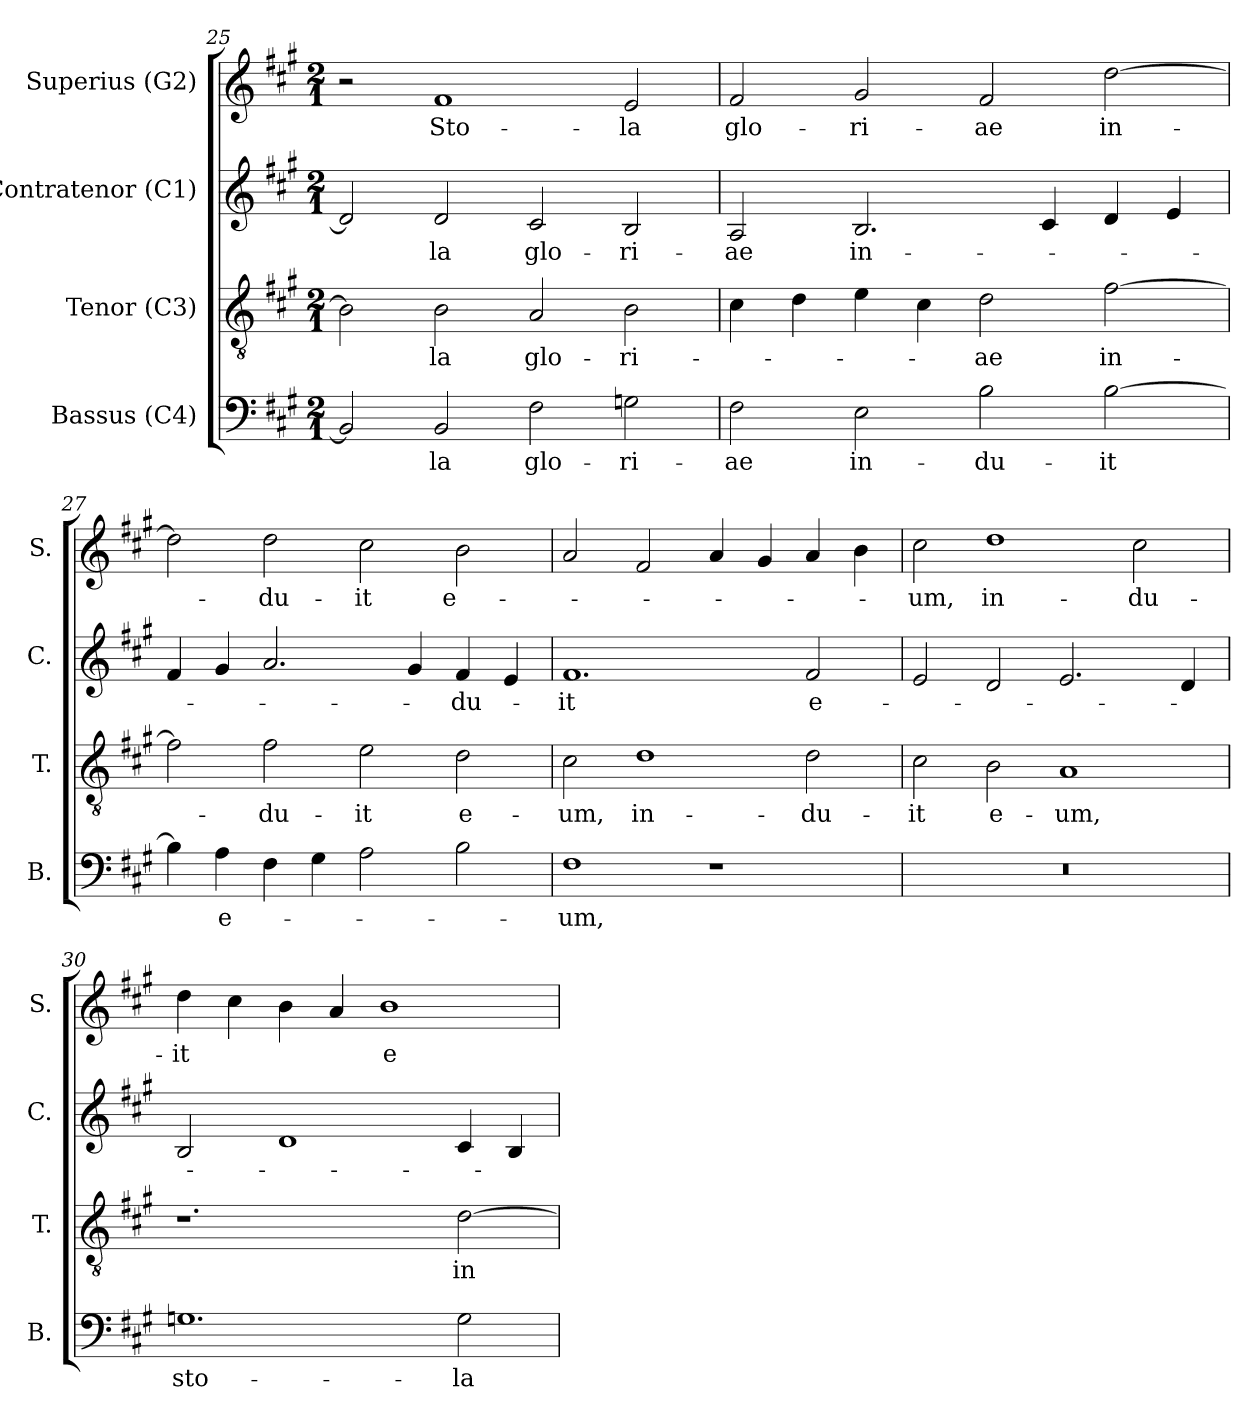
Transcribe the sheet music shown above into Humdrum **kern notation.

**kern	**text	**kern	**text	**kern	**text	**kern	**text
*part4	*part4	*part3	*part3	*part2	*part2	*part1	*part1
*staff4	*staff4	*staff3	*staff3	*staff2	*staff2	*staff1	*staff1
*I"Bassus (C4)	*	*I"Tenor (C3)	*	*I"Contratenor (C1)	*	*I"Superius (G2)	*
*I'B.	*	*I'T.	*	*I'C.	*	*I'S.	*
*clefF4	*	*clefGv2	*	*clefG2	*	*clefG2	*
*	*	*ITrd7c12	*	*ITrd7c12	*	*	*
*k[f#c#g#]	*	*k[f#c#g#]	*	*k[f#c#g#]	*	*k[f#c#g#]	*
*A:	*	*A:	*	*A:	*	*A:	*
*M2/1	*	*M2/1	*	*M2/1	*	*M2/1	*
=25	=25	=25	=25	=25	=25	=25	=25
2BBi/]	.	2BBi\]	.	2Di/]	.	2r	.
!	!LO:LY:b:color=#000000	!	!	!	!	!	!
!	!	!	!LO:LY:b:color=#000000	!	!	!	!
!	!	!	!	!	!LO:LY:b:color=#000000	!	!
!	!	!	!	!	!	!	!LO:LY:b:color=#000000
2BBi/	-la	2BBi\	-la	2Di/	-la	1f#i	Sto-
!	!LO:LY:b:color=#000000	!	!	!	!	!	!
!	!	!	!LO:LY:b:color=#000000	!	!	!	!
!	!	!	!	!	!LO:LY:b:color=#000000	!	!
2F#i\	glo-	2AAi/	glo-	2C#i/	glo-	.	.
!	!LO:LY:b:color=#000000	!	!	!	!	!	!
!	!	!	!LO:LY:b:color=#000000	!	!	!	!
!	!	!	!	!	!LO:LY:b:color=#000000	!	!
!	!	!	!	!	!	!	!LO:LY:b:color=#000000
2Gi\	-ri-	2BBi\	-ri-	2BBi/	-ri-	2ei/	-la
!!LO:LB:g=z
=26	=26	=26	=26	=26	=26	=26	=26
!	!LO:LY:b:color=#000000	!	!	!	!	!	!
!	!	!	!	!	!LO:LY:b:color=#000000	!	!
!	!	!	!	!	!	!	!LO:LY:b:color=#000000
2F#i\	-ae	4C#i\	.	2AAi/	-ae	2f#i/	glo-
.	.	4Di\	.	.	.	.	.
!	!LO:LY:b:color=#000000	!	!	!	!	!	!
!	!	!	!	!	!LO:LY:b:color=#000000	!	!
!	!	!	!	!	!	!	!LO:LY:b:color=#000000
2Ei\	in-	4Ei\	.	2.BBi/	in-	2g#i/	-ri-
.	.	4C#i\	.	.	.	.	.
!	!LO:LY:b:color=#000000	!	!	!	!	!	!
!	!	!	!LO:LY:b:color=#000000	!	!	!	!
!	!	!	!	!	!	!	!LO:LY:b:color=#000000
2Bi\	-du-	2Di\	-ae	.	.	2f#i/	-ae
.	.	.	.	4C#i/	.	.	.
!	!LO:LY:b:color=#000000	!	!	!	!	!	!
!	!	!	!LO:LY:b:color=#000000	!	!	!	!
!	!	!	!	!	!	!	!LO:LY:b:color=#000000
[2Bi\	-it	[2F#i\	in-	4Di/	.	[2ddi\	in-
.	.	.	.	4Ei/	.	.	.
=27	=27	=27	=27	=27	=27	=27	=27
4Bi\]	.	2F#i\]	.	4F#i/	.	2ddi\]	.
!	!LO:LY:b:color=#000000	!	!	!	!	!	!
4Ai\	e-	.	.	4G#i/	.	.	.
!	!	!	!LO:LY:b:color=#000000	!	!	!	!
!	!	!	!	!	!	!	!LO:LY:b:color=#000000
4F#i\	.	2F#i\	-du-	2.Ai/	.	2ddi\	-du-
4G#i\	.	.	.	.	.	.	.
!	!	!	!LO:LY:b:color=#000000	!	!	!	!
!	!	!	!	!	!	!	!LO:LY:b:color=#000000
2Ai\	.	2Ei\	-it	.	.	2cc#i\	-it
.	.	.	.	4G#i/	.	.	.
!	!	!	!LO:LY:b:color=#000000	!	!	!	!
!	!	!	!	!	!LO:LY:b:color=#000000	!	!
!	!	!	!	!	!	!	!LO:LY:b:color=#000000
2Bi\	.	2Di\	e-	4F#i/	-du-	2bi\	e-
.	.	.	.	4Ei/	.	.	.
=28	=28	=28	=28	=28	=28	=28	=28
!	!LO:LY:b:color=#000000	!	!	!	!	!	!
!	!	!	!LO:LY:b:color=#000000	!	!	!	!
!	!	!	!	!	!LO:LY:b:color=#000000	!	!
1F#i	-um,	2C#i\	-um,	1.F#i	-it	2ai/	.
!	!	!	!LO:LY:b:color=#000000	!	!	!	!
.	.	1Di	in-	.	.	2f#i/	.
1r	.	.	.	.	.	4ai/	.
.	.	.	.	.	.	4g#i/	.
!	!	!	!LO:LY:b:color=#000000	!	!	!	!
!	!	!	!	!	!LO:LY:b:color=#000000	!	!
.	.	2Di\	-du-	2F#i/	e-	4ai/	.
.	.	.	.	.	.	4bi\	.
=29	=29	=29	=29	=29	=29	=29	=29
!LO:N:vis=1	!	!	!	!	!	!	!
!	!	!	!LO:LY:b:color=#000000	!	!	!	!
!	!	!	!	!	!	!	!LO:LY:b:color=#000000
0r	.	2C#i\	-it	2Ei/	.	2cc#i\	-um,
!	!	!	!LO:LY:b:color=#000000	!	!	!	!
!	!	!	!	!	!	!	!LO:LY:b:color=#000000
.	.	2BBi\	e-	2Di/	.	1ddi	in-
!	!	!	!LO:LY:b:color=#000000	!	!	!	!
.	.	1AAi	-um,	2.Ei/	.	.	.
!	!	!	!	!	!	!	!LO:LY:b:color=#000000
.	.	.	.	.	.	2cc#i\	-du-
.	.	.	.	4Di/	.	.	.
!!LO:LB:g=z
=30	=30	=30	=30	=30	=30	=30	=30
!	!LO:LY:b:color=#000000	!	!	!	!	!	!
!	!	!	!	!	!	!	!LO:LY:b:color=#000000
1.Gni	sto-	1.r	.	2BBi/	.	4ddi\	-it
.	.	.	.	.	.	4cc#i\	.
.	.	.	.	1Di	.	4bi\	.
.	.	.	.	.	.	4ai/	.
!	!	!	!	!	!	!	!LO:LY:b:color=#000000
.	.	.	.	.	.	1bi	e-
!	!LO:LY:b:color=#000000	!	!	!	!	!	!
!	!	!	!LO:LY:b:color=#000000	!	!	!	!
2Gi\	-la	[2Di\	in-	4C#i/	.	.	.
.	.	.	.	4BBi/	.	.	.
=	=	=	=	=	=	=	=
*-	*-	*-	*-	*-	*-	*-	*-
